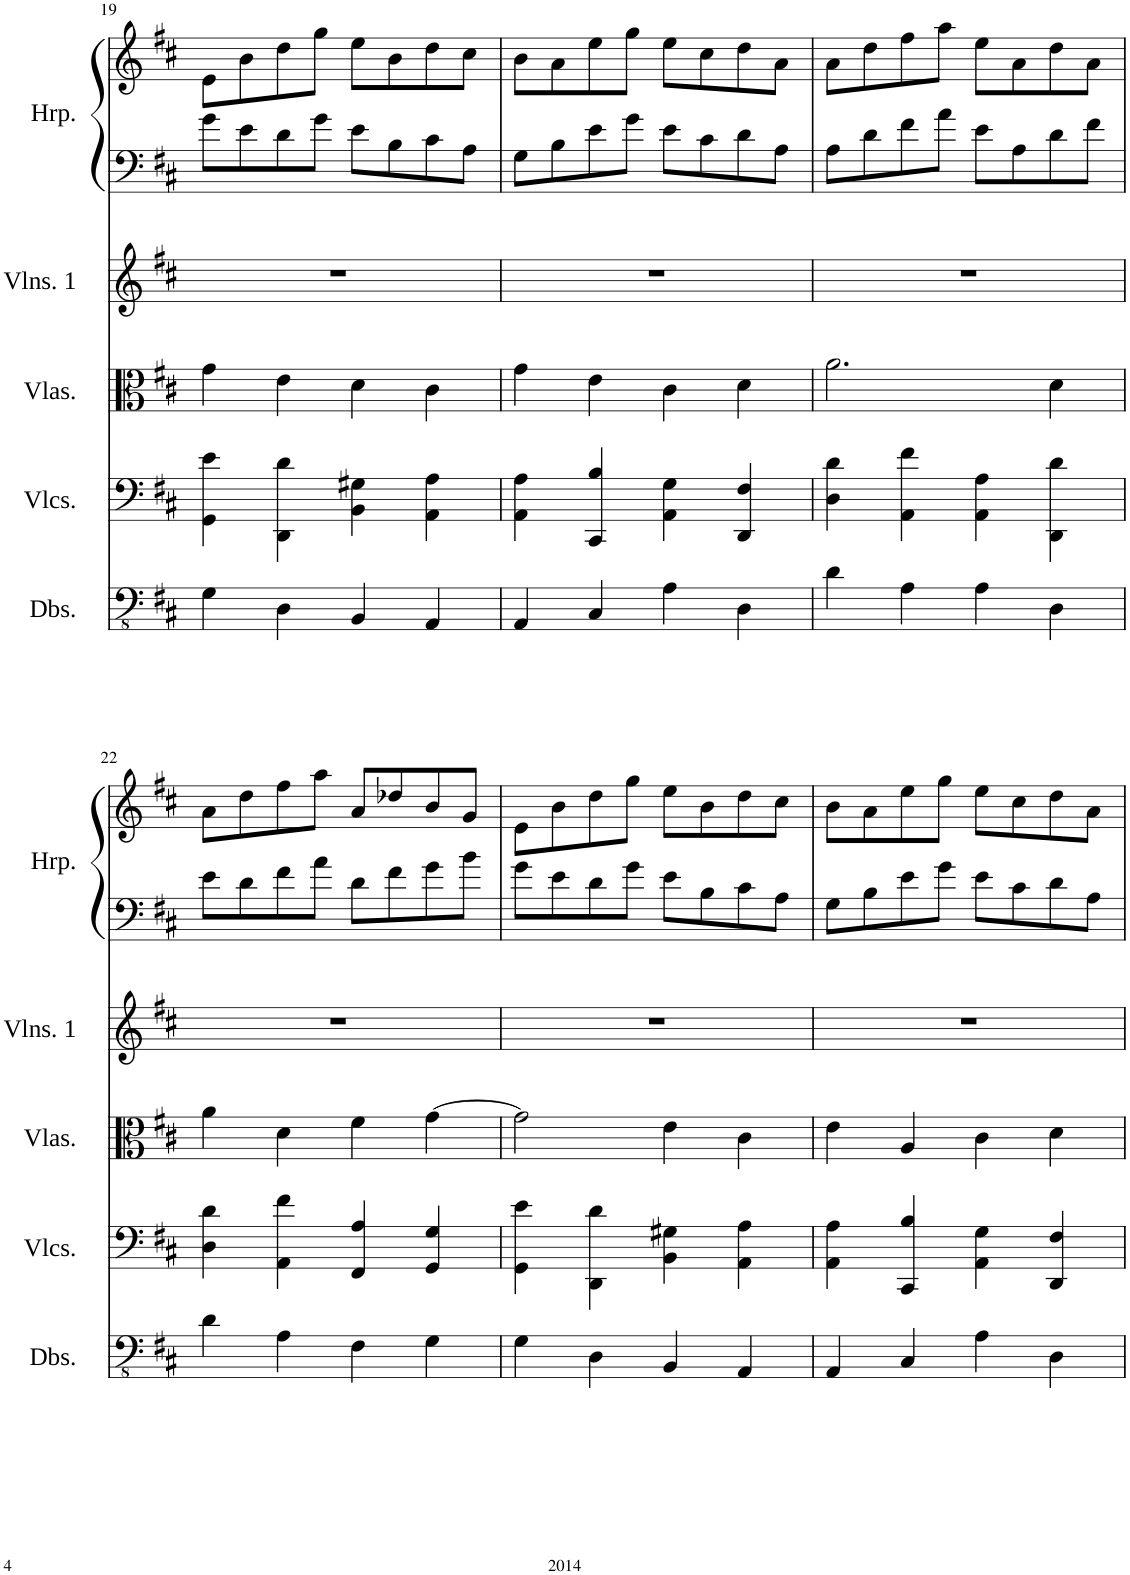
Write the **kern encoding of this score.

**kern	**kern	**kern	**kern	**kern	**kern
*part5	*part4	*part3	*part2	*part1	*part1
*staff6	*staff5	*staff4	*staff3	*staff2	*staff1
*I"Double Basses	*I"Violoncellos	*I"Violas	*I"Violins 1	*I"Harp	*
*I'Dbs.	*I'Vlcs.	*I'Vlas.	*I'Vlns. 1	*I'Hrp.	*
!!LO:PB:g=z
*clefFv4	*clefF4	*clefC3	*clefG2	*clefF4	*clefG2
*k[f#c#]	*k[f#c#]	*k[f#c#]	*k[f#c#]	*k[f#c#]	*k[f#c#]
*M4/4	*M4/4	*M4/4	*M4/4	*M4/4	*M4/4
=19	=19	=19	=19	=19	=19
4GG\	4GG\ 4e\	4g\	1r	8g\L	8e\L
.	.	.	.	8e\	8b\
4DD\	4DD\ 4d\	4e\	.	8d\	8dd\
.	.	.	.	8g\J	8gg\J
4BBB/	4BB\ 4G#X\	4d\	.	8e\L	8ee\L
.	.	.	.	8B\	8b\
4AAA/	4AA\ 4A\	4c#\	.	8c#\	8dd\
.	.	.	.	8A\J	8cc#\J
=20	=20	=20	=20	=20	=20
4AAA/	4AA\ 4A\	4g\	1r	8G\L	8b\L
.	.	.	.	8B\	8a\
4CC#/	4CC#/ 4B/	4e\	.	8e\	8ee\
.	.	.	.	8g\J	8gg\J
4AA\	4AA\ 4G\	4c#\	.	8e\L	8ee\L
.	.	.	.	8c#\	8cc#\
4DD\	4DD/ 4F#/	4d\	.	8d\	8dd\
.	.	.	.	8A\J	8a\J
=21	=21	=21	=21	=21	=21
4D\	4D\ 4d\	2.a\	1r	8A\L	8a\L
.	.	.	.	8d\	8dd\
4AA\	4AA\ 4f#\	.	.	8f#\	8ff#\
.	.	.	.	8a\J	8aa\J
4AA\	4AA\ 4A\	.	.	8e\L	8ee\L
.	.	.	.	8A\	8a\
4DD\	4DD\ 4d\	4d\	.	8d\	8dd\
.	.	.	.	8f#\J	8a\J
!!LO:LB:g=z
=22	=22	=22	=22	=22	=22
4D\	4D\ 4d\	4a\	1r	8e\L	8a\L
.	.	.	.	8d\	8dd\
4AA\	4AA\ 4f#\	4d\	.	8f#\	8ff#\
.	.	.	.	8a\J	8aa\J
4FF#\	4FF#/ 4A/	4f#\	.	8d\L	8a/L
.	.	.	.	8f#\	8dd-X/
4GG\	4GG/ 4G/	[4g\	.	8g\	8b/
.	.	.	.	8b\J	8g/J
=23	=23	=23	=23	=23	=23
4GG\	4GG\ 4e\	2g\]	1r	8g\L	8e\L
.	.	.	.	8e\	8b\
4DD\	4DD\ 4d\	.	.	8d\	8dd\
.	.	.	.	8g\J	8gg\J
4BBB/	4BB\ 4G#X\	4e\	.	8e\L	8ee\L
.	.	.	.	8B\	8b\
4AAA/	4AA\ 4A\	4c#\	.	8c#\	8dd\
.	.	.	.	8A\J	8cc#\J
=24	=24	=24	=24	=24	=24
4AAA/	4AA\ 4A\	4e\	1r	8G\L	8b\L
.	.	.	.	8B\	8a\
4CC#/	4CC#/ 4B/	4A/	.	8e\	8ee\
.	.	.	.	8g\J	8gg\J
4AA\	4AA\ 4G\	4c#\	.	8e\L	8ee\L
.	.	.	.	8c#\	8cc#\
4DD\	4DD/ 4F#/	4d\	.	8d\	8dd\
.	.	.	.	8A\J	8a\J
=	=	=	=	=	=
*-	*-	*-	*-	*-	*-
